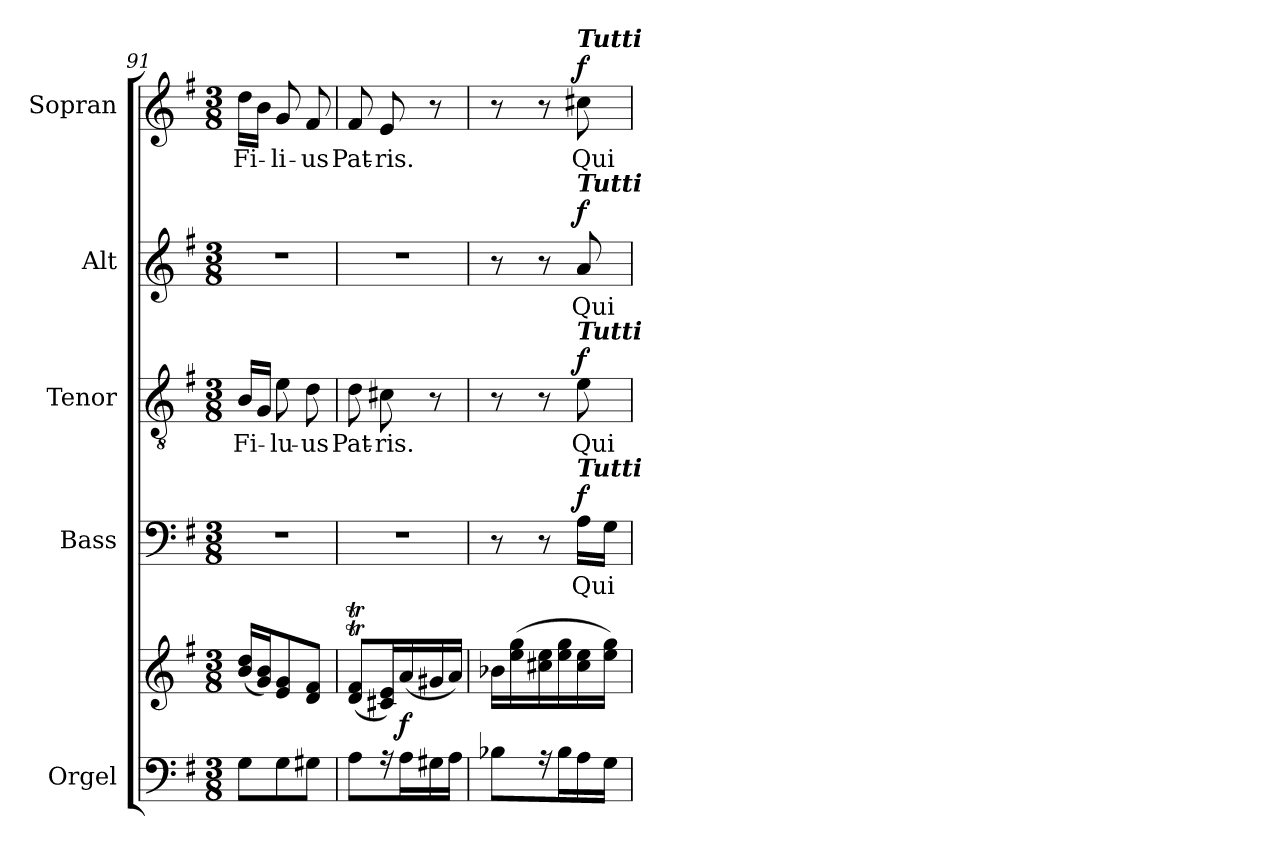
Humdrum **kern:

**kern	**kern	**dynam	**kern	**text	**dynam	**kern	**text	**dynam	**kern	**text	**dynam	**kern	**text	**dynam
*part5	*part5	*part5	*part4	*part4	*part4	*part3	*part3	*part3	*part2	*part2	*part2	*part1	*part1	*part1
*staff6	*staff5	*staff5/6	*staff4	*staff4	*staff4	*staff3	*staff3	*staff3	*staff2	*staff2	*staff2	*staff1	*staff1	*staff1
*I"Orgel	*	*	*I"Bass	*	*	*I"Tenor	*	*	*I"Alt	*	*	*I"Sopran	*	*
*I'Org.	*	*	*I'B.	*	*	*I'T.	*	*	*I'A.	*	*	*I'S.	*	*
*clefF4	*clefG2	*	*clefF4	*	*	*clefGv2	*	*	*clefG2	*	*	*clefG2	*	*
*k[f#]	*k[f#]	*	*k[f#]	*	*	*k[f#]	*	*	*k[f#]	*	*	*k[f#]	*	*
*G:	*G:	*	*G:	*	*	*G:	*	*	*G:	*	*	*G:	*	*
*M3/8	*M3/8	*	*M3/8	*	*	*M3/8	*	*	*M3/8	*	*	*M3/8	*	*
=91	=91	=91	=91	=91	=91	=91	=91	=91	=91	=91	=91	=91	=91	=91
!	!	!	!	!	!	!	!LO:LY:b	!	!	!	!	!	!LO:LY:b	!
8G\L	(<16b/ 16dd/LL	.	4.r	.	.	16B/LL	Fi-	.	4.r	.	.	16dd\LL	Fi-	.
.	16g/ 16b/J)	.	.	.	.	16G/JJ	.	.	.	.	.	16b\JJ	.	.
!	!	!	!	!	!	!	!LO:LY:b	!	!	!	!	!	!LO:LY:b	!
8G\	8e/ 8g/	.	.	.	.	8e\	-lu-	.	.	.	.	8g/	-li-	.
!	!	!	!	!	!	!	!LO:LY:b	!	!	!	!	!	!LO:LY:b	!
8G#X\J	8d/ 8f#/J	.	.	.	.	8d\	-us	.	.	.	.	8f#/	-us	.
=92	=92	=92	=92	=92	=92	=92	=92	=92	=92	=92	=92	=92	=92	=92
!	!	!	!	!	!	!	!LO:LY:b	!	!	!	!	!	!LO:LY:b	!
8A\L	(<8d/T 8f#/TL	.	4.r	.	.	8d\	Pat-	.	4.r	.	.	8f#/	Pat-	.
!	!	!	!	!	!	!	!LO:LY:b	!	!	!	!	!	!LO:LY:b	!
16r	16c#X/ 16e/L)	.	.	.	.	8c#X\	-ris.	.	.	.	.	8e/	-ris.	.
!	!	!LO:DY:b	!	!	!	!	!	!	!	!	!	!	!	!
16A\L	(<16a/	f	.	.	.	.	.	.	.	.	.	.	.	.
16G#X\	16g#X/	.	.	.	.	8r	.	.	.	.	.	8r	.	.
16A\JJ	16a/JJ)	.	.	.	.	.	.	.	.	.	.	.	.	.
!!LO:LB:g=z
=93	=93	=93	=93	=93	=93	=93	=93	=93	=93	=93	=93	=93	=93	=93
8B-X\L	16b-X\LL	.	8r	.	.	8r	.	.	8r	.	.	8r	.	.
.	(>16ee\ 16gg\	.	.	.	.	.	.	.	.	.	.	.	.	.
16r	16cc#X\ 16ee\	.	8r	.	.	8r	.	.	8r	.	.	8r	.	.
16B-\L	16ee\ 16gg\	.	.	.	.	.	.	.	.	.	.	.	.	.
!	!	!	!	!	!	!	!	!	!	!	!	!LO:TX:a:Bi:t=Tutti	!	!
!	!	!	!	!	!	!	!	!	!LO:TX:a:Bi:t=Tutti	!	!	!	!	!
!	!	!	!	!	!	!LO:TX:a:Bi:t=Tutti	!	!	!	!	!	!	!	!
!	!	!	!LO:TX:a:Bi:t=Tutti	!	!	!	!	!	!	!	!	!	!	!
!	!	!	!	!LO:LY:b	!LO:DY:a	!	!LO:LY:b	!LO:DY:a	!	!LO:LY:b	!LO:DY:a	!	!LO:LY:b	!LO:DY:a
16A\	16cc#\ 16ee\	.	16A\LL	Qui	f	8e\	Qui	f	8a/	Qui	f	8cc#X\	Qui	f
16G\JJ	16ee\ 16gg\JJ)	.	16G\JJ	.	.	.	.	.	.	.	.	.	.	.
=	=	=	=	=	=	=	=	=	=	=	=	=	=	=
*-	*-	*-	*-	*-	*-	*-	*-	*-	*-	*-	*-	*-	*-	*-
